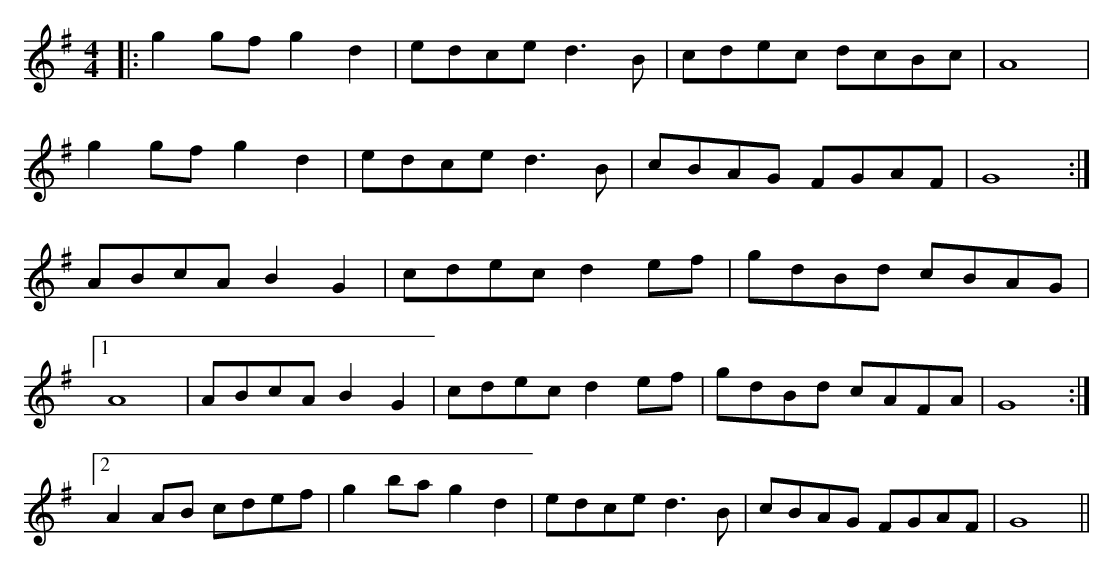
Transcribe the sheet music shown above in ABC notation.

X:1
M:4/4
K:G
|:g2gf g2d2|edce d3B|cdec dcBc|A8|
g2gf g2d2|edce d3B|cBAG FGAF|G8:|
ABcA B2G2|cdec d2ef|gdBd cBAG|
[1 A8|ABcA B2G2|cdec d2ef|gdBd cAFA|G8:|
[2 A2AB cdef|g2ba g2d2|edce d3B|cBAG FGAF|G8||
